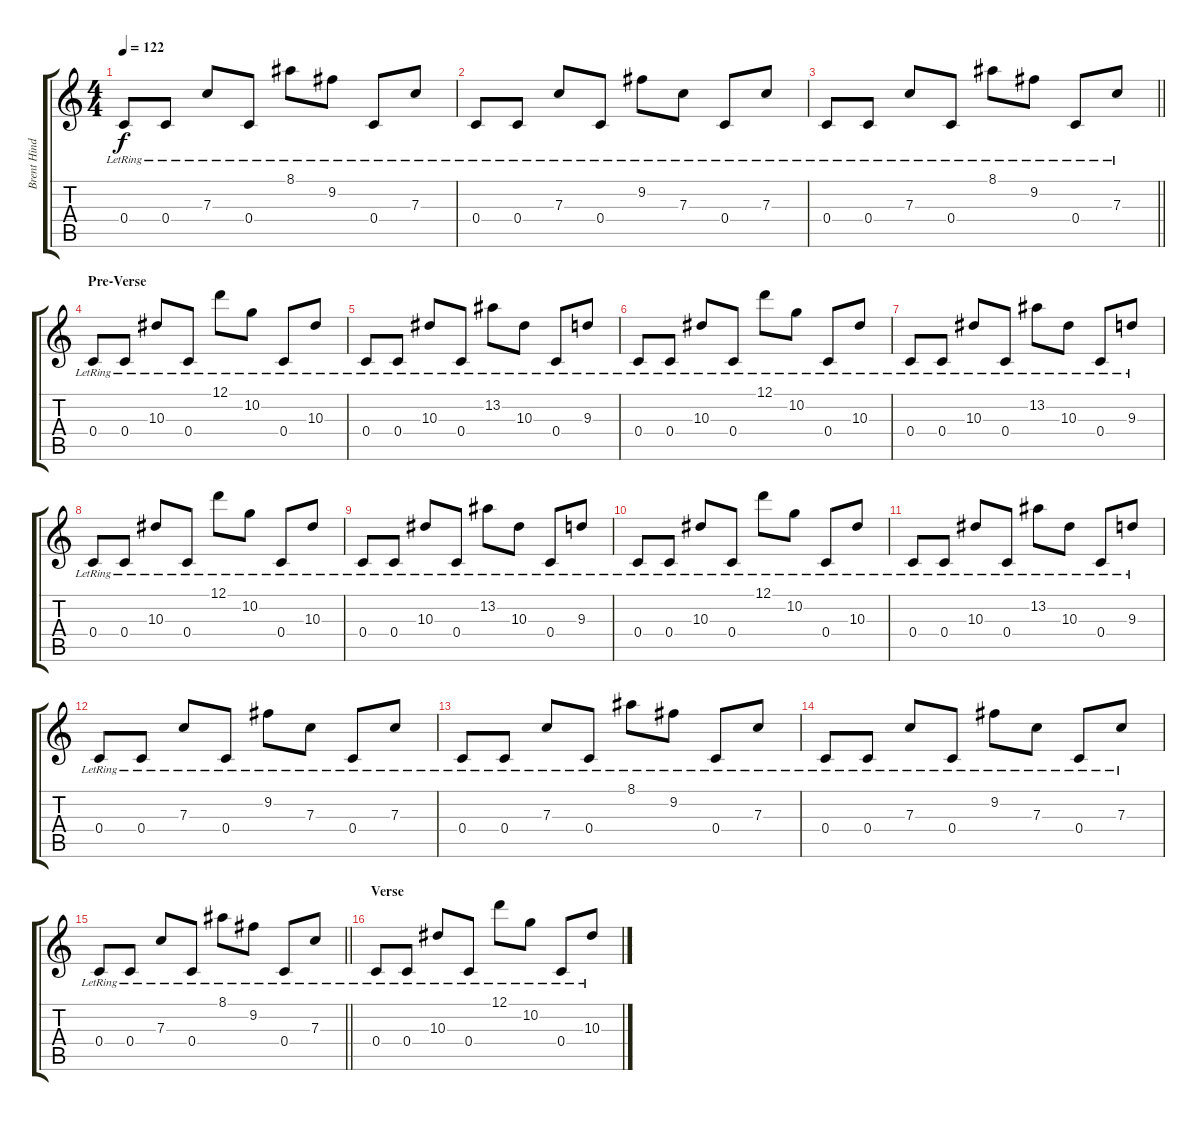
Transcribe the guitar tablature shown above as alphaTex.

\track ("Brent Hinds" "Brent Hind") {instrument overdrivenguitar}
\staff {score tabs}
\tuning (D4 A3 F3 C3 G2 D2) {hide}
\ts (4 4)
\tempo 122
\clef g2
\ks c
0.4{lr}.8{dy f} 0.4{lr}.8 7.3{lr}.8 0.4{lr}.8 8.1{lr}.8 9.2{lr}.8 0.4{lr}.8 7.3{lr}.8 |
0.4{lr}.8 0.4{lr}.8 7.3{lr}.8 0.4{lr}.8 9.2{lr}.8 7.3{lr}.8 0.4{lr}.8 7.3{lr}.8 |
\barLineRight lightlight
0.4{lr}.8 0.4{lr}.8 7.3{lr}.8 0.4{lr}.8 8.1{lr}.8 9.2{lr}.8 0.4{lr}.8 7.3{lr}.8 |
\section ("" "Pre-Verse")
0.4{lr}.8 0.4{lr}.8 10.3{lr}.8 0.4{lr}.8 12.1{lr}.8 10.2{lr}.8 0.4{lr}.8 10.3{lr}.8 |
0.4{lr}.8 0.4{lr}.8 10.3{lr}.8 0.4{lr}.8 13.2{lr}.8 10.3{lr}.8 0.4{lr}.8 9.3{lr}.8 |
0.4{lr}.8 0.4{lr}.8 10.3{lr}.8 0.4{lr}.8 12.1{lr}.8 10.2{lr}.8 0.4{lr}.8 10.3{lr}.8 |
0.4{lr}.8 0.4{lr}.8 10.3{lr}.8 0.4{lr}.8 13.2{lr}.8 10.3{lr}.8 0.4{lr}.8 9.3{lr}.8 |
0.4{lr}.8 0.4{lr}.8 10.3{lr}.8 0.4{lr}.8 12.1{lr}.8 10.2{lr}.8 0.4{lr}.8 10.3{lr}.8 |
0.4{lr}.8 0.4{lr}.8 10.3{lr}.8 0.4{lr}.8 13.2{lr}.8 10.3{lr}.8 0.4{lr}.8 9.3{lr}.8 |
0.4{lr}.8 0.4{lr}.8 10.3{lr}.8 0.4{lr}.8 12.1{lr}.8 10.2{lr}.8 0.4{lr}.8 10.3{lr}.8 |
0.4{lr}.8 0.4{lr}.8 10.3{lr}.8 0.4{lr}.8 13.2{lr}.8 10.3{lr}.8 0.4{lr}.8 9.3{lr}.8 |
0.4{lr}.8 0.4{lr}.8 7.3{lr}.8 0.4{lr}.8 9.2{lr}.8 7.3{lr}.8 0.4{lr}.8 7.3{lr}.8 |
0.4{lr}.8 0.4{lr}.8 7.3{lr}.8 0.4{lr}.8 8.1{lr}.8 9.2{lr}.8 0.4{lr}.8 7.3{lr}.8 |
0.4{lr}.8 0.4{lr}.8 7.3{lr}.8 0.4{lr}.8 9.2{lr}.8 7.3{lr}.8 0.4{lr}.8 7.3{lr}.8 |
\barLineRight lightlight
0.4{lr}.8 0.4{lr}.8 7.3{lr}.8 0.4{lr}.8 8.1{lr}.8 9.2{lr}.8 0.4{lr}.8 7.3{lr}.8 |
\section ("" "Verse")
0.4{lr}.8 0.4{lr}.8 10.3{lr}.8 0.4{lr}.8 12.1{lr}.8 10.2{lr}.8 0.4{lr}.8 10.3{lr}.8
